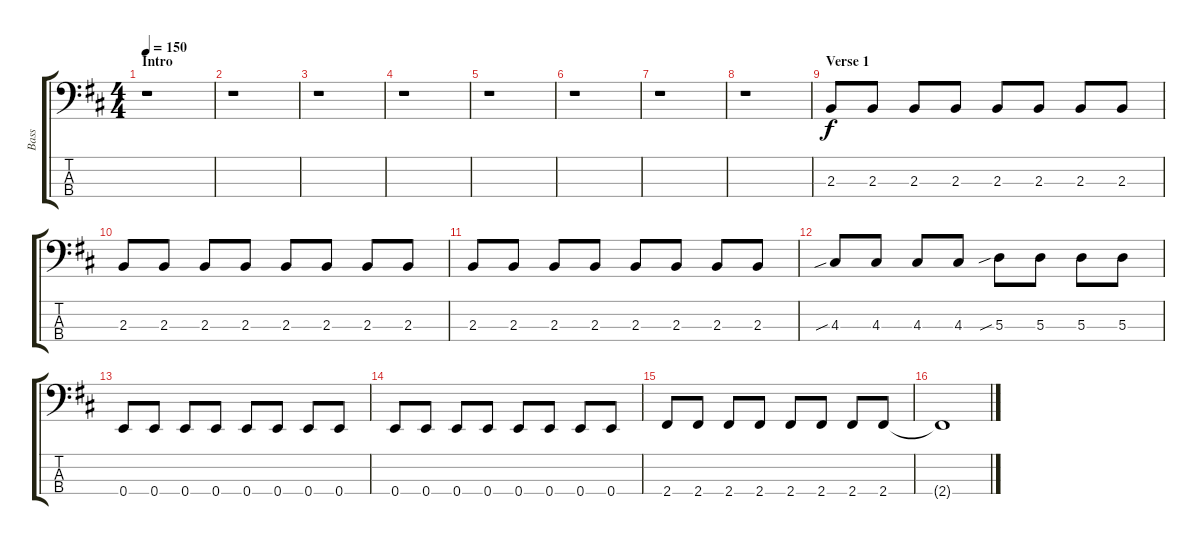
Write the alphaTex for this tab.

\track ("Bass" "Bass") {instrument electricbasspick}
\staff {score tabs}
\tuning (G2 D2 A1 E1) {hide}
\ts (4 4)
\section ("" "Intro")
\tempo 150
\clef f4
\ks d
r.1{dy f instrument electricbasspick} |
r.1 |
r.1 |
r.1 |
r.1 |
r.1 |
r.1 |
r.1 |
\section ("" "Verse 1")
2.3.8 2.3.8 2.3.8 2.3.8 2.3.8 2.3.8 2.3.8 2.3.8 |
2.3.8 2.3.8 2.3.8 2.3.8 2.3.8 2.3.8 2.3.8 2.3.8 |
2.3.8 2.3.8 2.3.8 2.3.8 2.3.8 2.3.8 2.3.8 2.3.8 |
4.3{sib}.8 4.3.8 4.3.8 4.3.8 5.3{sib}.8 5.3.8 5.3.8 5.3.8 |
0.4.8 0.4.8 0.4.8 0.4.8 0.4.8 0.4.8 0.4.8 0.4.8 |
0.4.8 0.4.8 0.4.8 0.4.8 0.4.8 0.4.8 0.4.8 0.4.8 |
2.4.8 2.4.8 2.4.8 2.4.8 2.4.8 2.4.8 2.4.8 2.4.8 |
2.4{t}.1
